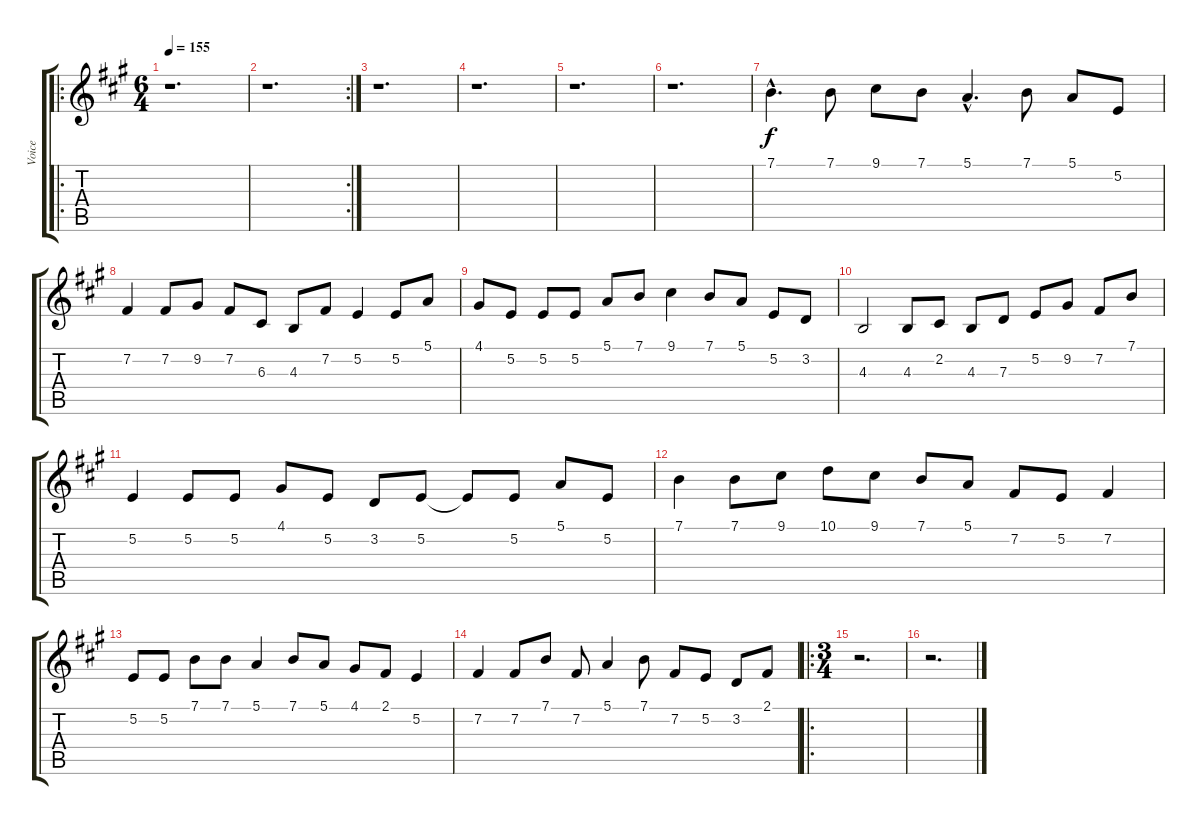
\track ("Voice" "Voice") {instrument lead6voice}
\staff {score tabs}
\tuning (E4 B3 G3 D3 A2 E2) {hide}
\ro
\ts (6 4)
\tempo 155
\clef g2
\ks a
r.1{d dy f instrument lead6voice} |
\rc 2
r.1{d} |
r.1{d} |
r.1{d} |
r.1{d} |
r.1{d} |
7.1{hac}.4{d} 7.1.8 9.1.8 7.1.8 5.1{hac}.4{d} 7.1.8 5.1.8 5.2.8 |
7.2.4 7.2.8 9.2.8 7.2.8 6.3.8 4.3.8 7.2.8 5.2.4 5.2.8 5.1.8 |
4.1.8 5.2.8 5.2.8 5.2.8 5.1.8 7.1.8 9.1.4 7.1.8 5.1.8 5.2.8 3.2.8 |
4.3.2 4.3.8 2.2.8 4.3.8 7.3.8 5.2.8 9.2.8 7.2.8 7.1.8 |
5.2.4 5.2.8 5.2.8 4.1.8 5.2.8 3.2.8 5.2.8 5.2{t}.8 5.2.8 5.1.8 5.2.8 |
7.1.4 7.1.8 9.1.8 10.1.8 9.1.8 7.1.8 5.1.8 7.2.8 5.2.8 7.2.4 |
5.2.8 5.2.8 7.1.8 7.1.8 5.1.4 7.1.8 5.1.8 4.1.8 2.1.8 5.2.4 |
7.2.4 7.2.8 7.1.8 7.2.8 5.1.4 7.1.8 7.2.8 5.2.8 3.2.8 2.1.8 |
\ro
\ts (3 4)
r.2{d} |
r.2{d}
